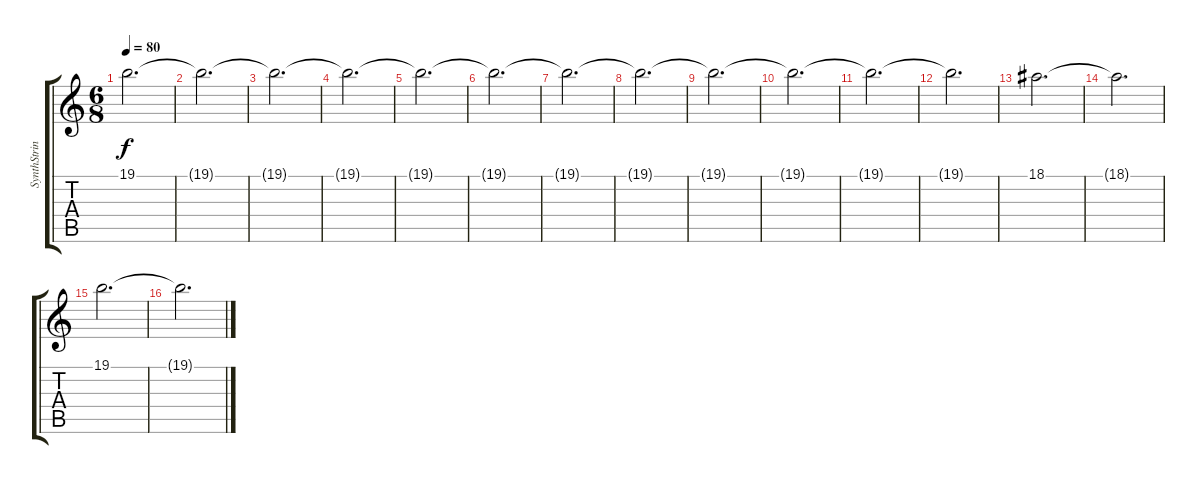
\track ("SynthStrings" "SynthStrin") {instrument synthstrings1}
\staff {score tabs}
\tuning (E4 B3 G3 D3 A2 E2) {hide}
\ts (6 8)
\tempo 80
\clef g2
\ks c
19.1.2{d dy f instrument synthstrings1} |
19.1{t}.2{d} |
19.1{t}.2{d} |
19.1{t}.2{d} |
19.1{t}.2{d} |
19.1{t}.2{d} |
19.1{t}.2{d} |
19.1{t}.2{d} |
19.1{t}.2{d} |
19.1{t}.2{d} |
19.1{t}.2{d} |
19.1{t}.2{d} |
18.1.2{d} |
18.1{t}.2{d} |
19.1.2{d} |
19.1{t}.2{d}
